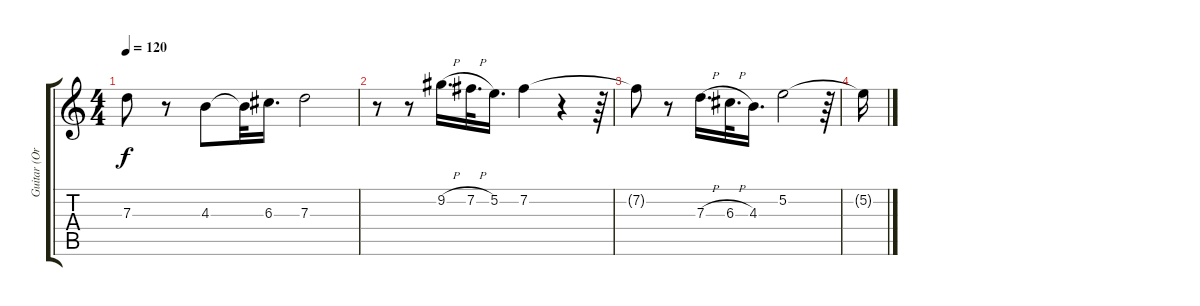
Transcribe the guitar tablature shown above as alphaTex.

\track ("Guitar (Orchestral)" "Guitar (Or") {instrument overdrivenguitar}
\staff {score tabs}
\tuning (E4 B3 G3 D3 A2 E2) {hide}
\ts (4 4)
\tempo 120
\clef g2
\ks c
7.3{t}.8{dy f} r.8 4.3.8 4.3{t}.32 6.3.16{d} 7.3.2 |
r.8 r.8 9.2{h}.16{d} 7.2{h}.32{d} 5.2.16{d} 7.2.4 r.4 r.64 |
7.2{t}.8 r.8 7.3{h}.16{d} 6.3{h}.32{d} 4.3.16{d} 5.2.2 r.64 |
5.2{t}.16
